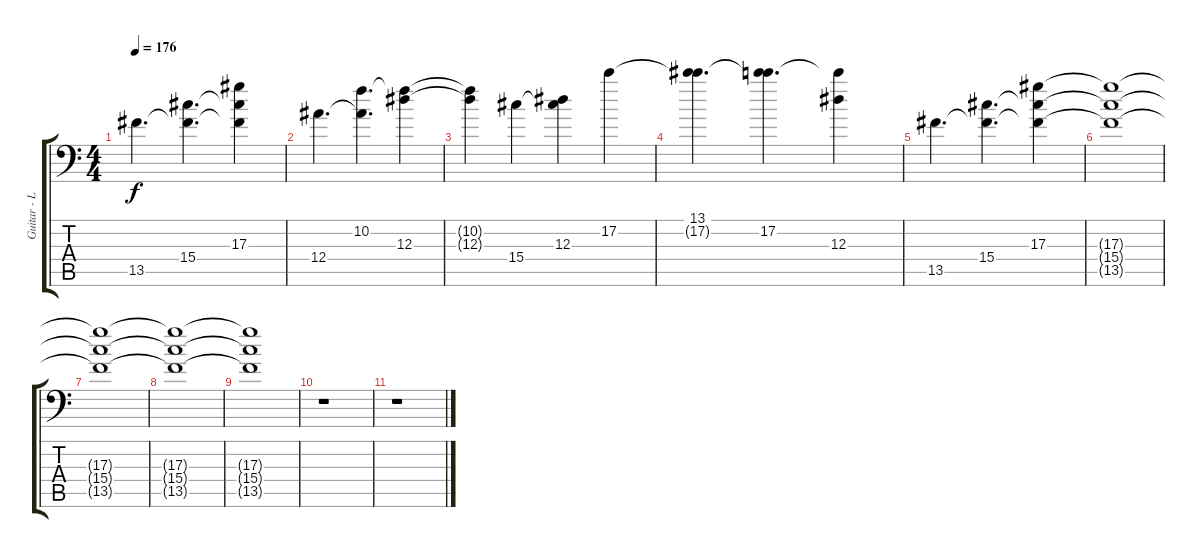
\track ("Guitar - Lead" "Guitar - L") {instrument distortionguitar}
\staff {score tabs}
\tuning (C4 G3 Eb3 Bb2 F2 Bb1) {hide}
\ts (4 4)
\tempo 176
\clef f4
\ks c
13.5.4{d dy f} (15.4 13.5{t}).4{d} (17.3 15.4{t} 13.5{t}).4 |
12.4.4{d} (10.2 12.4{t}).4{d} (10.2{t} 12.3).4 |
(10.2{t} 12.3{t}).4 15.4.4 (12.3 15.4{t}).4 17.2.4 |
(13.1 17.2{t}).4{d} (13.1{t} 17.2).4{d} (17.2{t} 12.3).4 |
13.5.4{d} (15.4 13.5{t}).4{d} (17.3 15.4{t} 13.5{t}).4{volume 0} |
(17.3{t} 15.4{t} 13.5{t}).1 |
(17.3{t} 15.4{t} 13.5{t}).1 |
(17.3{t} 15.4{t} 13.5{t}).1 |
(17.3{t} 15.4{t} 13.5{t}).1 |
r.1 |
r.1
